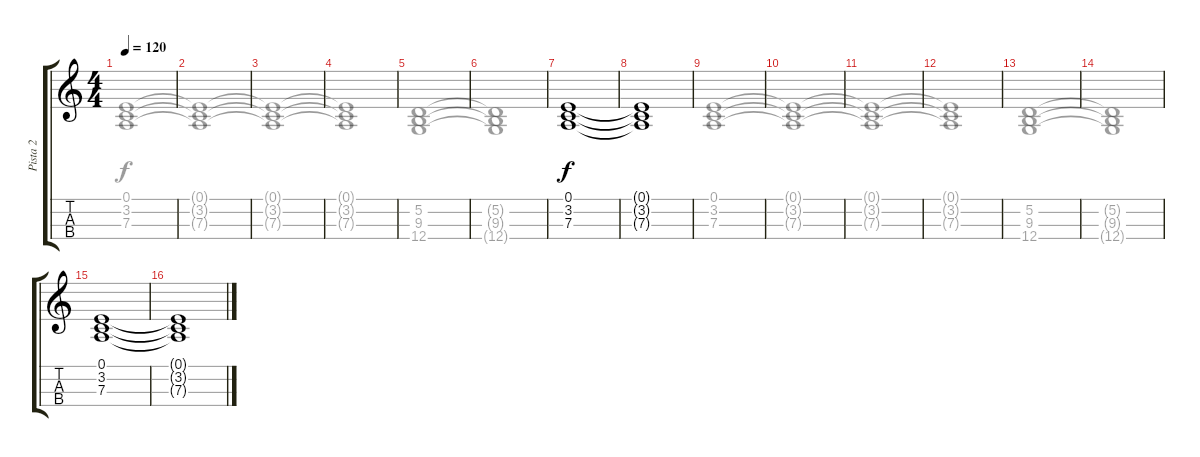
\track ("Pista 2" "Pista 2") {instrument stringensemble2}
\staff {score tabs}
\tuning (E4 A3 D3 G2) {hide}
\voice
\ts (4 4)
\tempo 120
\clef g2
\ks c
|
|
|
|
|
|
(0.1 3.2 7.3).1 |
(0.1{t} 3.2{t} 7.3{t}).1 |
|
|
|
|
|
|
(0.1 3.2 7.3).1 |
(0.1{t} 3.2{t} 7.3{t}).1
\voice
\clef g2
\ottava regular
\simile none
\ks c
(0.1 3.2 7.3).1{dy f} |
(0.1{t} 3.2{t} 7.3{t}).1 |
(0.1{t} 3.2{t} 7.3{t}).1 |
(0.1{t} 3.2{t} 7.3{t}).1 |
(5.2 9.3 12.4).1 |
(5.2{t} 9.3{t} 12.4{t}).1 |
|
|
(0.1 3.2 7.3).1 |
(0.1{t} 3.2{t} 7.3{t}).1 |
(0.1{t} 3.2{t} 7.3{t}).1 |
(0.1{t} 3.2{t} 7.3{t}).1 |
(5.2 9.3 12.4).1 |
(5.2{t} 9.3{t} 12.4{t}).1 |
|
